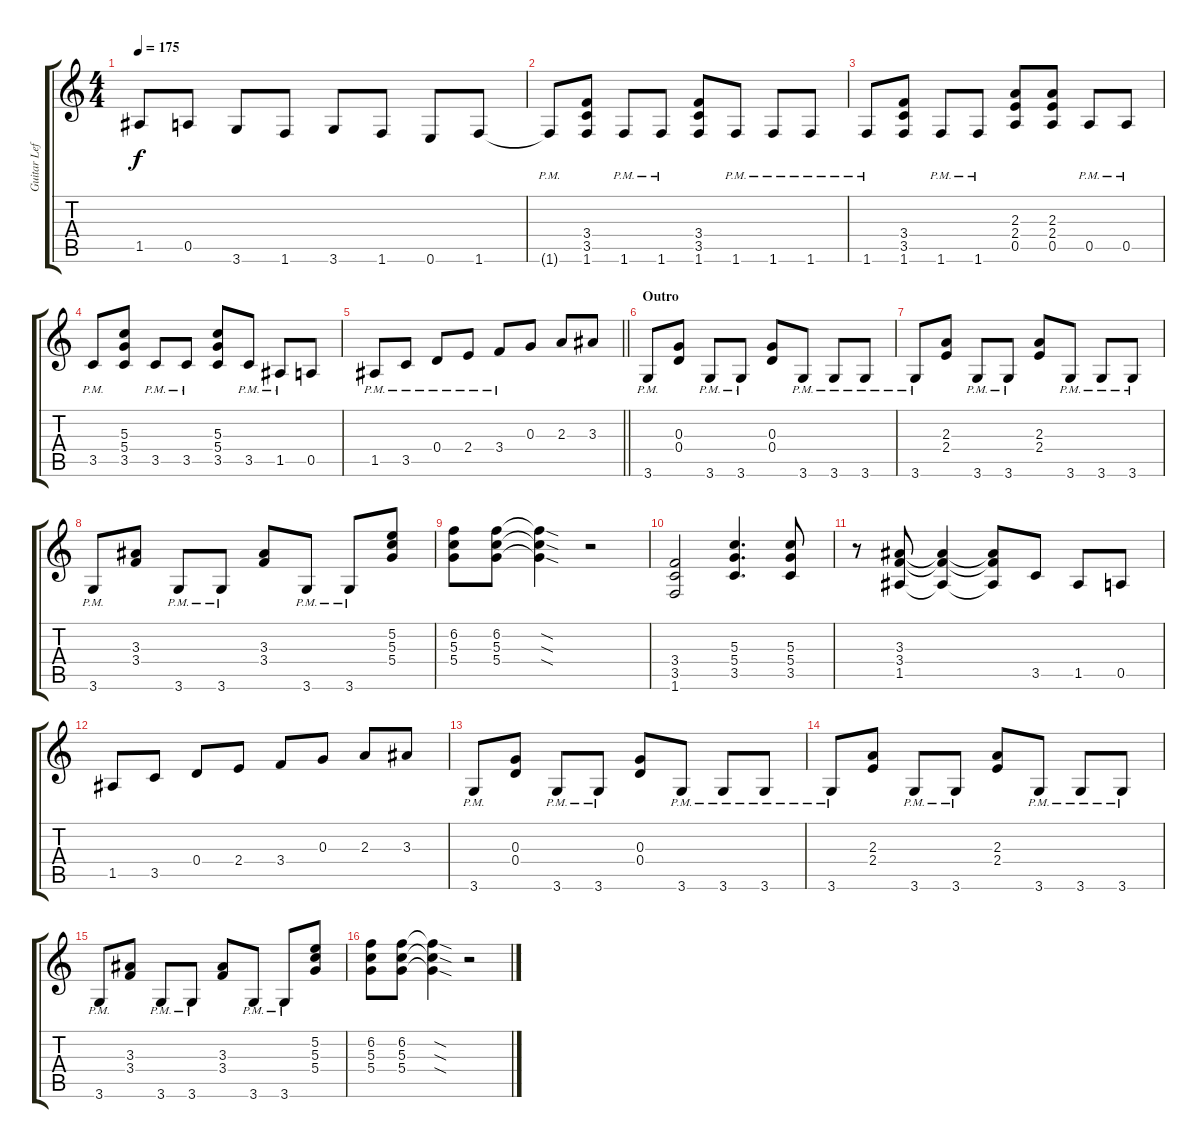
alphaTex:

\track ("Guitar Left" "Guitar Lef") {instrument overdrivenguitar}
\staff {score tabs}
\tuning (E4 B3 G3 D3 A2 E2) {hide}
\ts (4 4)
\tempo 175
\clef g2
\ks c
1.5{t}.8{dy f} 0.5.8 3.6.8 1.6.8 3.6.8 1.6.8 0.6.8 1.6.8 |
1.6{pm t}.8 (3.4 3.5 1.6).8 1.6{pm}.8 1.6{pm}.8 (3.4 3.5 1.6).8 1.6{pm}.8 1.6{pm}.8 1.6{pm}.8 |
1.6{pm}.8 (3.4 3.5 1.6).8 1.6{pm}.8 1.6{pm}.8 (2.3 2.4 0.5).8 (2.3 2.4 0.5).8 0.5{pm}.8 0.5{pm}.8 |
3.5{pm}.8 (5.3 5.4 3.5).8 3.5{pm}.8 3.5{pm}.8 (5.3 5.4 3.5).8 3.5{pm}.8 1.5{pm}.8 0.5.8 |
\barLineRight lightlight
1.5{pm}.8 3.5{pm}.8 0.4{pm}.8 2.4{pm}.8 3.4{pm}.8 0.3.8 2.3.8 3.3.8 |
\section ("" "Outro")
3.6{pm}.8 (0.3 0.4).8 3.6{pm}.8 3.6{pm}.8 (0.3 0.4).8 3.6{pm}.8 3.6{pm}.8 3.6{pm}.8 |
3.6{pm}.8 (2.3 2.4).8 3.6{pm}.8 3.6{pm}.8 (2.3 2.4).8 3.6{pm}.8 3.6{pm}.8 3.6{pm}.8 |
3.6{pm}.8 (3.3 3.4).8 3.6{pm}.8 3.6{pm}.8 (3.3 3.4).8 3.6{pm}.8 3.6{pm}.8 (5.2 5.3 5.4).8 |
(6.2 5.3 5.4).8 (6.2 5.3 5.4).8 (6.2{sod t} 5.3{sod t} 5.4{sod t}).4 r.2 |
(3.4 3.5 1.6).2 (5.3 5.4 3.5).4{d} (5.3 5.4 3.5).8 |
r.8 (3.3 3.4 1.5).8 (3.3{t} 3.4{t} 1.5{t}).4 (3.3{t} 3.4{t} 1.5{t}).8 3.5.8 1.5.8 0.5.8 |
1.5.8 3.5.8 0.4.8 2.4.8 3.4.8 0.3.8 2.3.8 3.3.8 |
3.6{pm}.8 (0.3 0.4).8 3.6{pm}.8 3.6{pm}.8 (0.3 0.4).8 3.6{pm}.8 3.6{pm}.8 3.6{pm}.8 |
3.6{pm}.8 (2.3 2.4).8 3.6{pm}.8 3.6{pm}.8 (2.3 2.4).8 3.6{pm}.8 3.6{pm}.8 3.6{pm}.8 |
3.6{pm}.8 (3.3 3.4).8 3.6{pm}.8 3.6{pm}.8 (3.3 3.4).8 3.6{pm}.8 3.6{pm}.8 (5.2 5.3 5.4).8 |
(6.2 5.3 5.4).8 (6.2 5.3 5.4).8 (6.2{sod t} 5.3{sod t} 5.4{sod t}).4 r.2
